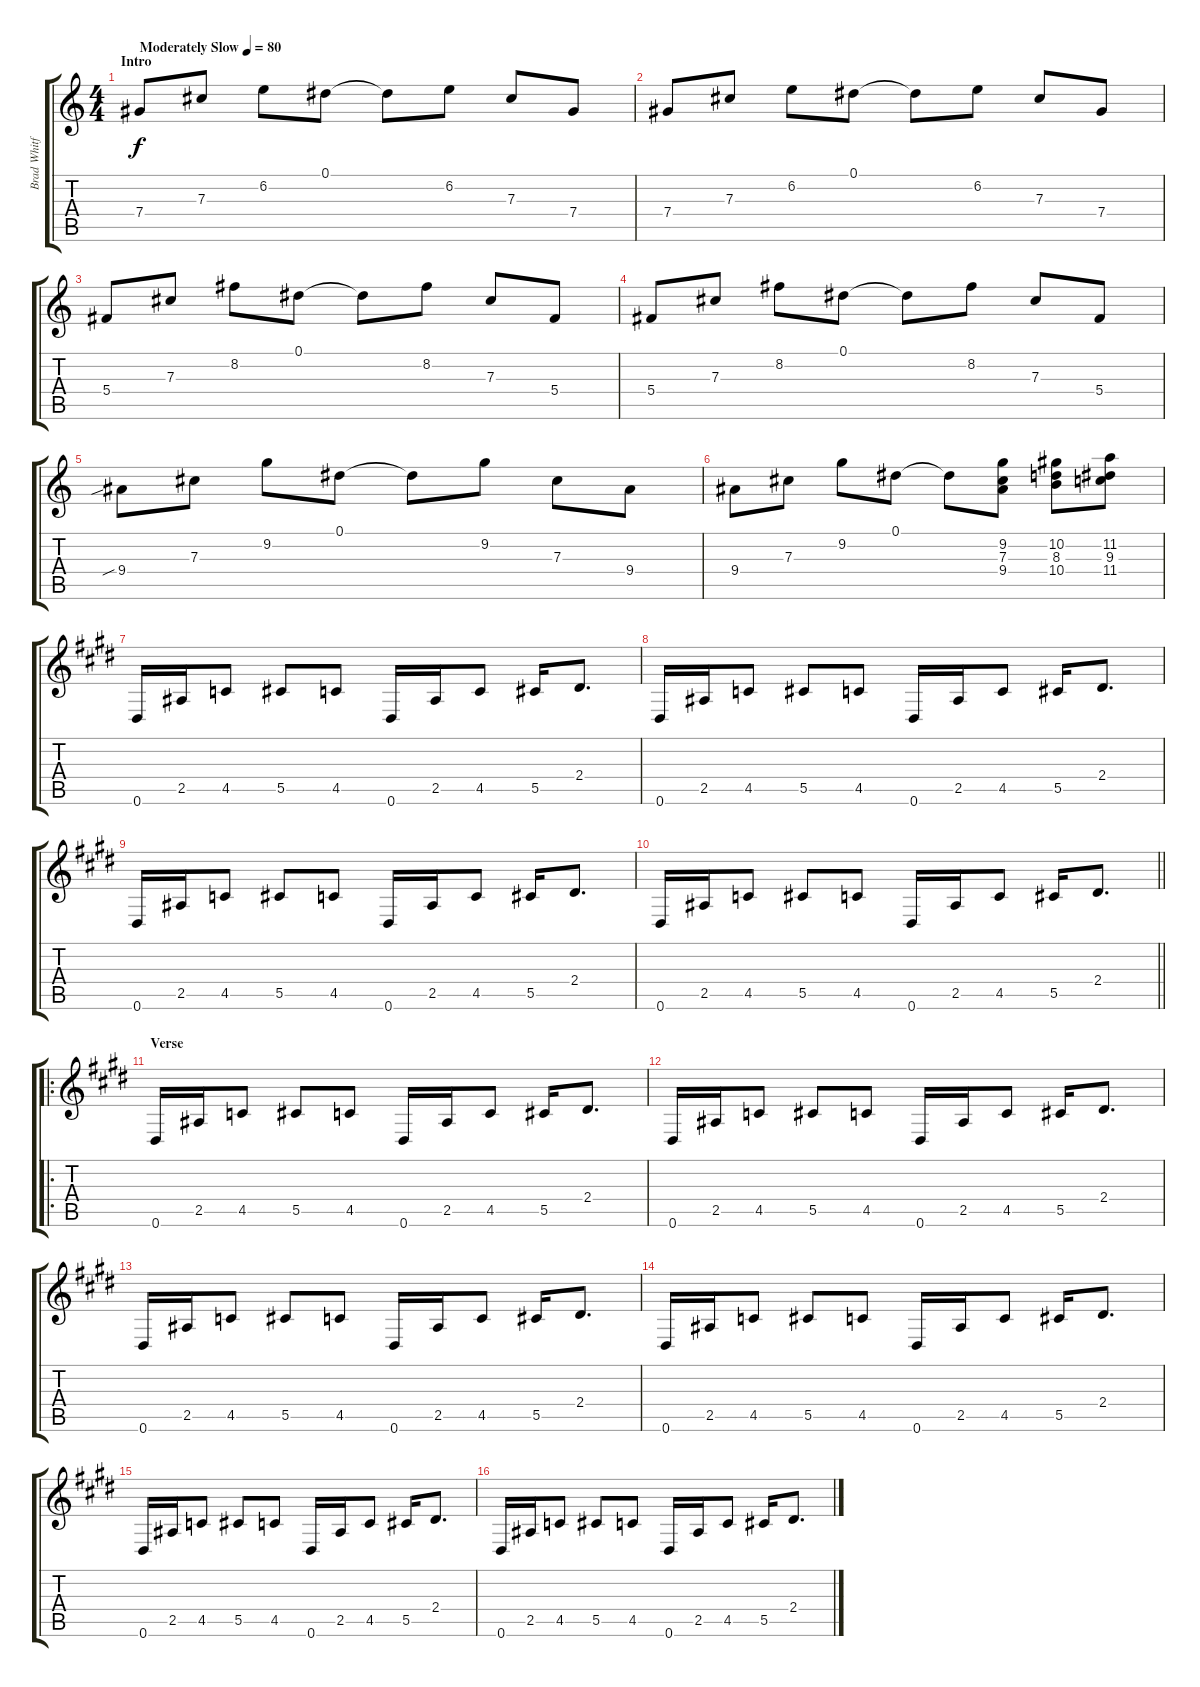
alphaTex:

\track ("Brad Whitford" "Brad Whitf") {instrument distortionguitar}
\staff {score tabs}
\tuning (Eb4 Bb3 Gb3 Db3 Ab2 Eb2) {hide}
\ts (4 4)
\section ("" "Intro")
\tempo (80 "Moderately Slow")
\clef g2
\ks c
7.4.8{dy f instrument distortionguitar} 7.3.8 6.2.8 0.1.8 0.1{t}.8 6.2.8 7.3.8 7.4.8 |
7.4.8 7.3.8 6.2.8 0.1.8 0.1{t}.8 6.2.8 7.3.8 7.4.8 |
5.4.8 7.3.8 8.2.8 0.1.8 0.1{t}.8 8.2.8 7.3.8 5.4.8 |
5.4.8 7.3.8 8.2.8 0.1.8 0.1{t}.8 8.2.8 7.3.8 5.4.8 |
9.4{sib}.8 7.3.8 9.2.8 0.1.8 0.1{t}.8 9.2.8 7.3.8 9.4.8 |
9.4.8 7.3.8 9.2.8 0.1.8 0.1{t}.8 (9.2 7.3 9.4).8{instrument distortionguitar} (10.2 8.3 10.4).8 (11.2 9.3 11.4).8 |
\ks e
0.6.16{volume 9 instrument distortionguitar} 2.5.16 4.5.8 5.5.8 4.5.8 0.6.16 2.5.16 4.5.8 5.5.16 2.4.8{d} |
0.6.16{volume 9 instrument distortionguitar} 2.5.16 4.5.8 5.5.8 4.5.8 0.6.16 2.5.16 4.5.8 5.5.16 2.4.8{d} |
0.6.16{volume 9 instrument distortionguitar} 2.5.16 4.5.8 5.5.8 4.5.8 0.6.16 2.5.16 4.5.8 5.5.16 2.4.8{d} |
\barLineRight lightlight
0.6.16{volume 9 instrument distortionguitar} 2.5.16 4.5.8 5.5.8 4.5.8 0.6.16 2.5.16 4.5.8 5.5.16 2.4.8{d} |
\ro
\section ("" "Verse")
0.6.16{volume 9 instrument distortionguitar} 2.5.16 4.5.8 5.5.8 4.5.8 0.6.16 2.5.16 4.5.8 5.5.16 2.4.8{d} |
0.6.16{volume 9 instrument distortionguitar} 2.5.16 4.5.8 5.5.8 4.5.8 0.6.16 2.5.16 4.5.8 5.5.16 2.4.8{d} |
0.6.16{volume 9 instrument distortionguitar} 2.5.16 4.5.8 5.5.8 4.5.8 0.6.16 2.5.16 4.5.8 5.5.16 2.4.8{d} |
0.6.16{volume 9 instrument distortionguitar} 2.5.16 4.5.8 5.5.8 4.5.8 0.6.16 2.5.16 4.5.8 5.5.16 2.4.8{d} |
0.6.16{volume 9 instrument distortionguitar} 2.5.16 4.5.8 5.5.8 4.5.8 0.6.16 2.5.16 4.5.8 5.5.16 2.4.8{d} |
0.6.16{volume 9 instrument distortionguitar} 2.5.16 4.5.8 5.5.8 4.5.8 0.6.16 2.5.16 4.5.8 5.5.16 2.4.8{d}
